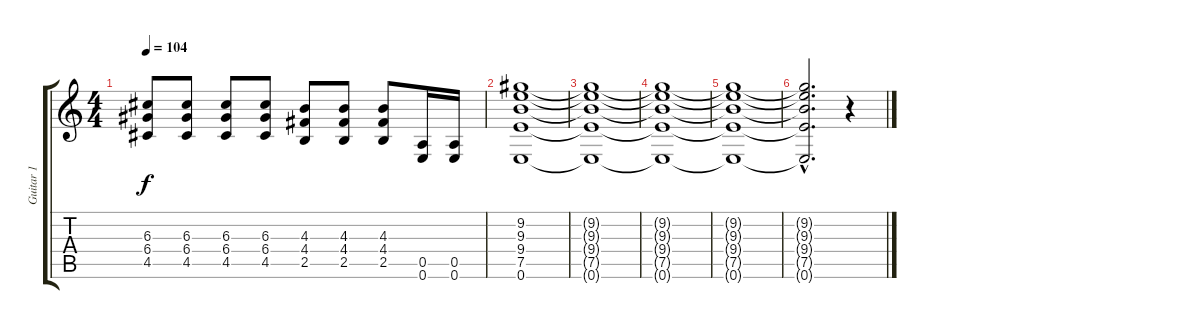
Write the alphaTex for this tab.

\track ("Guitar 1" "Guitar 1") {instrument distortionguitar}
\staff {score tabs}
\tuning (E4 B3 G3 D3 A2 E2) {hide}
\ts (4 4)
\tempo 104
\clef g2
\ks c
(6.3 6.4 4.5).8{dy f} (6.3 6.4 4.5).8 (6.3 6.4 4.5).8 (6.3 6.4 4.5).8 (4.3 4.4 2.5).8 (4.3 4.4 2.5).8 (4.3 4.4 2.5).8 (0.5 0.6).16 (0.5 0.6).16 |
(9.2 9.3 9.4 7.5 0.6).1 |
(9.2{t} 9.3{t} 9.4{t} 7.5{t} 0.6{t}).1 |
(9.2{t} 9.3{t} 9.4{t} 7.5{t} 0.6{t}).1 |
(9.2{t} 9.3{t} 9.4{t} 7.5{t} 0.6{t}).1 |
(9.2{hac t} 9.3{hac t} 9.4{hac t} 7.5{hac t} 0.6{hac t}).2{d} r.4
